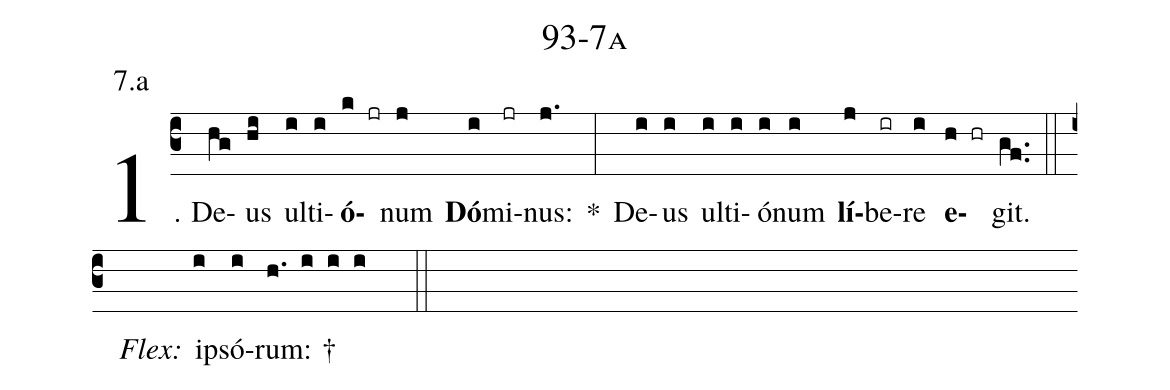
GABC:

name: 93-7a;
annotation: 7.a;
%%
(c3)1. De(hg)us(hi) ul(i)ti(i)<b>ó</b>(k jr)num(j) <b>Dó</b>(i)mi(jr)nus:(j.) *(:) De(i)us(i) ul(i)ti(i)ó(i)num(i) <b>lí</b>(j)be(ir)re(i) <b>e</b>(h hr)git.(gf..) (::)
<i>Flex:</i>()  ip(i)só(i)rum: †(h. i i i  ::)
